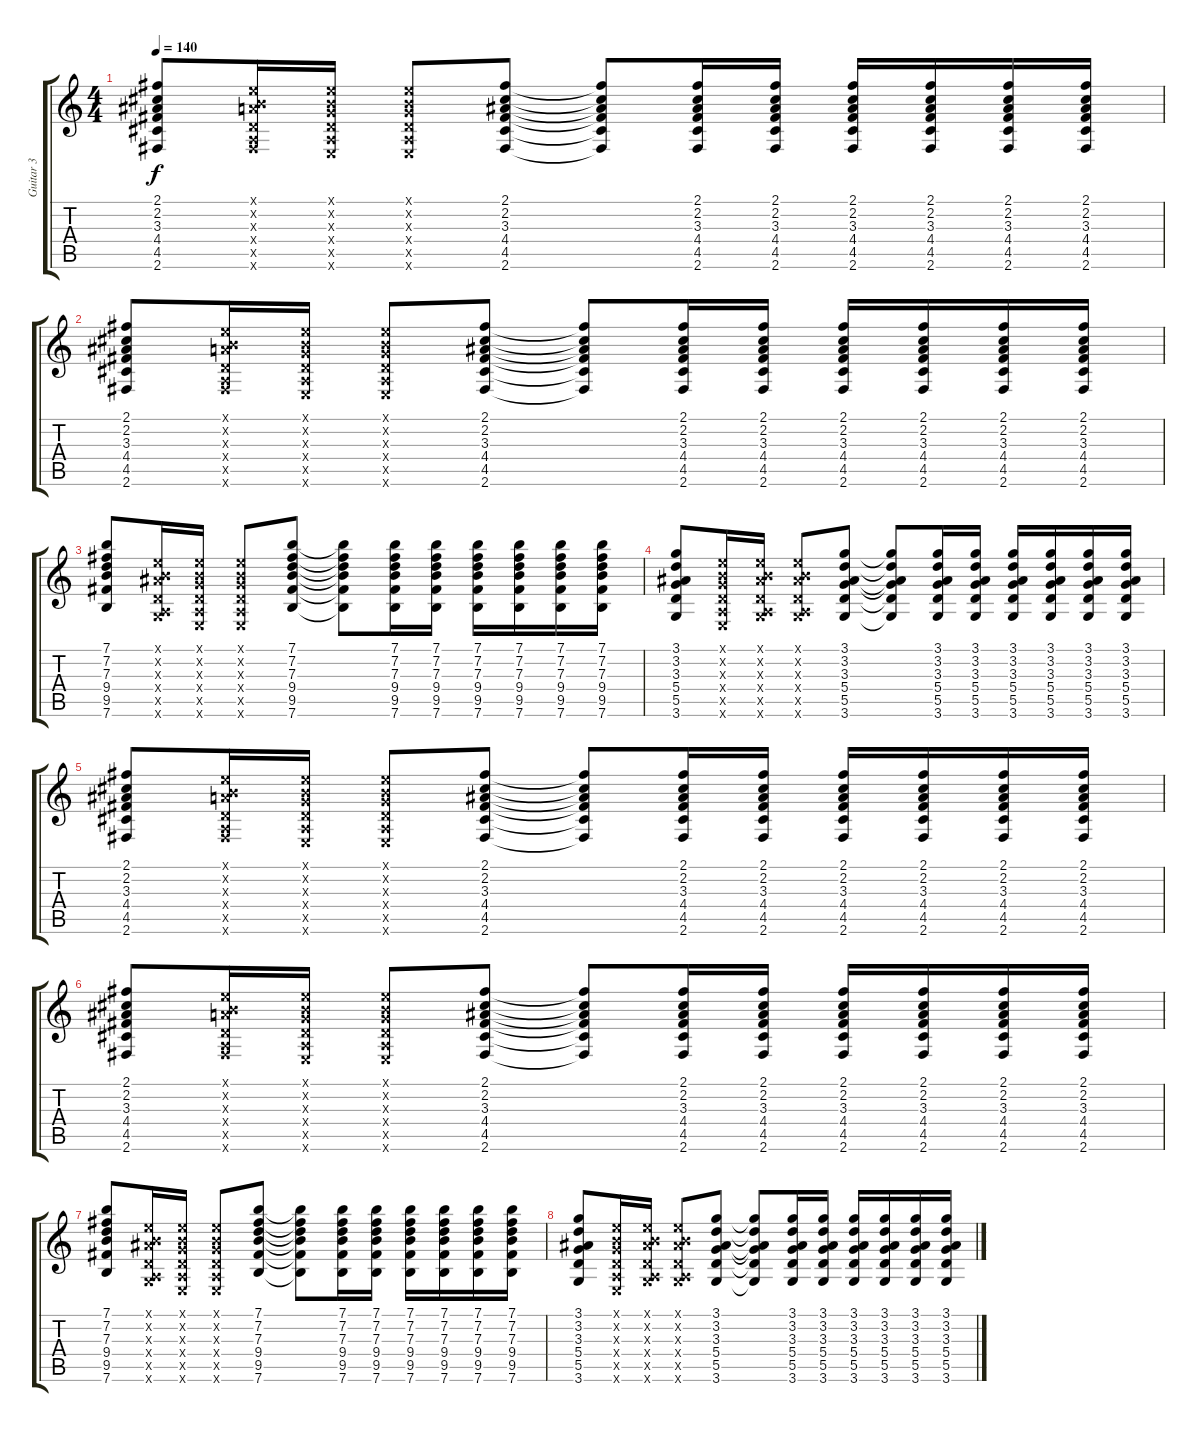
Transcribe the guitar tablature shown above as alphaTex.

\track ("Guitar 3" "Guitar 3") {instrument distortionguitar}
\staff {score tabs}
\tuning (E4 B3 G3 D3 A2 E2) {hide}
\ts (4 4)
\tempo 140
\clef g2
\ks c
(2.1 2.2 3.3 4.4 4.5 2.6).8{dy f} (0.1{x} 0.2{x} 2.3{x} 0.4{x} 0.5{x} 2.6{x}).16 (0.1{x} 0.2{x} 0.3{x} 0.4{x} 0.5{x} 0.6{x}).16 (0.1{x} 0.2{x} 0.3{x} 0.4{x} 0.5{x} 0.6{x}).8 (2.1 2.2 3.3 4.4 4.5 2.6).8 (2.1{t} 2.2{t} 3.3{t} 4.4{t} 4.5{t} 2.6{t}).8 (2.1 2.2 3.3 4.4 4.5 2.6).16 (2.1 2.2 3.3 4.4 4.5 2.6).16 (2.1 2.2 3.3 4.4 4.5 2.6).16 (2.1 2.2 3.3 4.4 4.5 2.6).16 (2.1 2.2 3.3 4.4 4.5 2.6).16 (2.1 2.2 3.3 4.4 4.5 2.6).16 |
(2.1 2.2 3.3 4.4 4.5 2.6).8 (0.1{x} 0.2{x} 2.3{x} 0.4{x} 0.5{x} 2.6{x}).16 (0.1{x} 0.2{x} 0.3{x} 0.4{x} 0.5{x} 0.6{x}).16 (0.1{x} 0.2{x} 0.3{x} 0.4{x} 0.5{x} 0.6{x}).8 (2.1 2.2 3.3 4.4 4.5 2.6).8 (2.1{t} 2.2{t} 3.3{t} 4.4{t} 4.5{t} 2.6{t}).8 (2.1 2.2 3.3 4.4 4.5 2.6).16 (2.1 2.2 3.3 4.4 4.5 2.6).16 (2.1 2.2 3.3 4.4 4.5 2.6).16 (2.1 2.2 3.3 4.4 4.5 2.6).16 (2.1 2.2 3.3 4.4 4.5 2.6).16 (2.1 2.2 3.3 4.4 4.5 2.6).16 |
(7.1 7.2 7.3 9.4 9.5 7.6).8 (0.1{x} 0.2{x} 3.3{x} 0.4{x} 0.5{x} 3.6{x}).16 (0.1{x} 0.2{x} 0.3{x} 0.4{x} 0.5{x} 0.6{x}).16 (0.1{x} 0.2{x} 0.3{x} 0.4{x} 0.5{x} 0.6{x}).8 (7.1 7.2 7.3 9.4 9.5 7.6).8 (7.1{t} 7.2{t} 7.3{t} 9.4{t} 9.5{t} 7.6{t}).8 (7.1 7.2 7.3 9.4 9.5 7.6).16 (7.1 7.2 7.3 9.4 9.5 7.6).16 (7.1 7.2 7.3 9.4 9.5 7.6).16 (7.1 7.2 7.3 9.4 9.5 7.6).16 (7.1 7.2 7.3 9.4 9.5 7.6).16 (7.1 7.2 7.3 9.4 9.5 7.6).16 |
(3.1 3.2 3.3 5.4 5.5 3.6).8 (0.1{x} 0.2{x} 0.3{x} 0.4{x} 0.5{x} 0.6{x}).16 (0.1{x} 0.2{x} 3.3{x} 0.4{x} 0.5{x} 3.6{x}).16 (0.1{x} 0.2{x} 3.3{x} 0.4{x} 0.5{x} 3.6{x}).8 (3.1 3.2 3.3 5.4 5.5 3.6).8 (3.1{t} 3.2{t} 3.3{t} 5.4{t} 5.5{t} 3.6{t}).8 (3.1 3.2 3.3 5.4 5.5 3.6).16 (3.1 3.2 3.3 5.4 5.5 3.6).16 (3.1 3.2 3.3 5.4 5.5 3.6).16 (3.1 3.2 3.3 5.4 5.5 3.6).16 (3.1 3.2 3.3 5.4 5.5 3.6).16 (3.1 3.2 3.3 5.4 5.5 3.6).16 |
(2.1 2.2 3.3 4.4 4.5 2.6).8 (0.1{x} 0.2{x} 2.3{x} 0.4{x} 0.5{x} 2.6{x}).16 (0.1{x} 0.2{x} 0.3{x} 0.4{x} 0.5{x} 0.6{x}).16 (0.1{x} 0.2{x} 0.3{x} 0.4{x} 0.5{x} 0.6{x}).8 (2.1 2.2 3.3 4.4 4.5 2.6).8 (2.1{t} 2.2{t} 3.3{t} 4.4{t} 4.5{t} 2.6{t}).8 (2.1 2.2 3.3 4.4 4.5 2.6).16 (2.1 2.2 3.3 4.4 4.5 2.6).16 (2.1 2.2 3.3 4.4 4.5 2.6).16 (2.1 2.2 3.3 4.4 4.5 2.6).16 (2.1 2.2 3.3 4.4 4.5 2.6).16 (2.1 2.2 3.3 4.4 4.5 2.6).16 |
(2.1 2.2 3.3 4.4 4.5 2.6).8 (0.1{x} 0.2{x} 2.3{x} 0.4{x} 0.5{x} 2.6{x}).16 (0.1{x} 0.2{x} 0.3{x} 0.4{x} 0.5{x} 0.6{x}).16 (0.1{x} 0.2{x} 0.3{x} 0.4{x} 0.5{x} 0.6{x}).8 (2.1 2.2 3.3 4.4 4.5 2.6).8 (2.1{t} 2.2{t} 3.3{t} 4.4{t} 4.5{t} 2.6{t}).8 (2.1 2.2 3.3 4.4 4.5 2.6).16 (2.1 2.2 3.3 4.4 4.5 2.6).16 (2.1 2.2 3.3 4.4 4.5 2.6).16 (2.1 2.2 3.3 4.4 4.5 2.6).16 (2.1 2.2 3.3 4.4 4.5 2.6).16 (2.1 2.2 3.3 4.4 4.5 2.6).16 |
(7.1 7.2 7.3 9.4 9.5 7.6).8 (0.1{x} 0.2{x} 3.3{x} 0.4{x} 0.5{x} 3.6{x}).16 (0.1{x} 0.2{x} 0.3{x} 0.4{x} 0.5{x} 0.6{x}).16 (0.1{x} 0.2{x} 0.3{x} 0.4{x} 0.5{x} 0.6{x}).8 (7.1 7.2 7.3 9.4 9.5 7.6).8 (7.1{t} 7.2{t} 7.3{t} 9.4{t} 9.5{t} 7.6{t}).8 (7.1 7.2 7.3 9.4 9.5 7.6).16 (7.1 7.2 7.3 9.4 9.5 7.6).16 (7.1 7.2 7.3 9.4 9.5 7.6).16 (7.1 7.2 7.3 9.4 9.5 7.6).16 (7.1 7.2 7.3 9.4 9.5 7.6).16 (7.1 7.2 7.3 9.4 9.5 7.6).16 |
(3.1 3.2 3.3 5.4 5.5 3.6).8 (0.1{x} 0.2{x} 0.3{x} 0.4{x} 0.5{x} 0.6{x}).16 (0.1{x} 0.2{x} 3.3{x} 0.4{x} 0.5{x} 3.6{x}).16 (0.1{x} 0.2{x} 3.3{x} 0.4{x} 0.5{x} 3.6{x}).8 (3.1 3.2 3.3 5.4 5.5 3.6).8 (3.1{t} 3.2{t} 3.3{t} 5.4{t} 5.5{t} 3.6{t}).8 (3.1 3.2 3.3 5.4 5.5 3.6).16 (3.1 3.2 3.3 5.4 5.5 3.6).16 (3.1 3.2 3.3 5.4 5.5 3.6).16 (3.1 3.2 3.3 5.4 5.5 3.6).16 (3.1 3.2 3.3 5.4 5.5 3.6).16 (3.1 3.2 3.3 5.4 5.5 3.6).16
